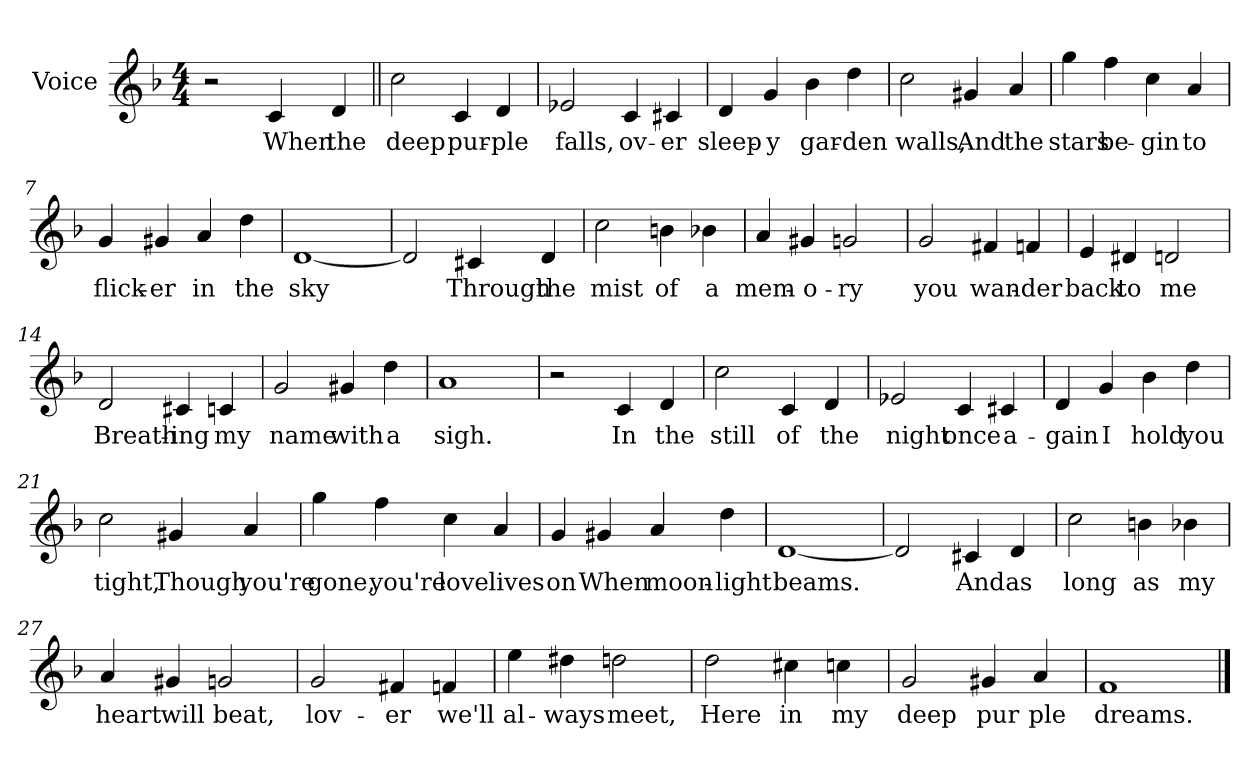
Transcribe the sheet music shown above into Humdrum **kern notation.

**kern	**text
*part1	*part1
*staff1	*staff1
*I"Voice	*
*clefG2	*
*k[b-]	*
*F:	*
*M4/4	*
=1	=1
2r	.
!	!LO:LY:b
4c/	When
!	!LO:LY:b
4d/	the
=2||	=2||
!	!LO:LY:b
2cc\	deep
!	!LO:LY:b
4c/	pur-
!	!LO:LY:b
4d/	-ple
=3	=3
!	!LO:LY:b
2e-X/	falls,
!	!LO:LY:b
4c/	ov-
!	!LO:LY:b
4c#X/	-er
=4	=4
!	!LO:LY:b
4d/	sleep-
!	!LO:LY:b
4g/	-y
!	!LO:LY:b
4b-\	gar-
!	!LO:LY:b
4dd\	-den
=5	=5
!	!LO:LY:b
2cc\	walls,
!	!LO:LY:b
4g#X/	And
!	!LO:LY:b
4a/	the
!!LO:LB:g=z
=6	=6
!	!LO:LY:b
4gg\	stars
!	!LO:LY:b
4ff\	be-
!	!LO:LY:b
4cc\	-gin
!	!LO:LY:b
4a/	to
=7	=7
!	!LO:LY:b
4g/	flick-
!	!LO:LY:b
4g#X/	-er
!	!LO:LY:b
4a/	in
!	!LO:LY:b
4dd\	the
=8	=8
!	!LO:LY:b
[1d	sky
=9	=9
2d/]	.
!	!LO:LY:b
4c#X/	Through
!	!LO:LY:b
4d/	the
=10	=10
!	!LO:LY:b
2cc\	mist
!	!LO:LY:b
4bn\	of
!	!LO:LY:b
4b-X\	a
=11	=11
!	!LO:LY:b
4a/	mem-
!	!LO:LY:b
4g#X/	-o-
!	!LO:LY:b
2gn/	-ry
!!LO:LB:g=z
=12	=12
!	!LO:LY:b
2g/	you
!	!LO:LY:b
4f#X/	wan-
!	!LO:LY:b
4fn/	-der
=13	=13
!	!LO:LY:b
4e/	back
!	!LO:LY:b
4d#X/	to
!	!LO:LY:b
2dn/	me
=14	=14
!	!LO:LY:b
2d/	Breath-
!	!LO:LY:b
4c#X/	-ing
!	!LO:LY:b
4cn/	my
=15	=15
!	!LO:LY:b
2g/	name
!	!LO:LY:b
4g#X/	with
!	!LO:LY:b
4dd\	a
=16	=16
!	!LO:LY:b
1a	sigh.
=17	=17
2r	.
!	!LO:LY:b
4c/	In
!	!LO:LY:b
4d/	the
!!LO:LB:g=z
=18	=18
!	!LO:LY:b
2cc\	still
!	!LO:LY:b
4c/	of
!	!LO:LY:b
4d/	the
=19	=19
!	!LO:LY:b
2e-X/	night
!	!LO:LY:b
4c/	once
!	!LO:LY:b
4c#X/	a-
=20	=20
!	!LO:LY:b
4d/	-gain
!	!LO:LY:b
4g/	I
!	!LO:LY:b
4b-\	hold
!	!LO:LY:b
4dd\	you
=21	=21
!	!LO:LY:b
2cc\	tight,
!	!LO:LY:b
4g#X/	Though
!	!LO:LY:b
4a/	you're
!!LO:LB:g=z
=22	=22
!	!LO:LY:b
4gg\	gone,
!	!LO:LY:b
4ff\	you're
!	!LO:LY:b
4cc\	love
!	!LO:LY:b
4a/	lives
=23	=23
!	!LO:LY:b
4g/	on
!	!LO:LY:b
4g#X/	When
!	!LO:LY:b
4a/	moon-
!	!LO:LY:b
4dd\	-light
=24	=24
!	!LO:LY:b
[1d	beams.
=25	=25
2d/]	.
!	!LO:LY:b
4c#X/	And
!	!LO:LY:b
4d/	as
=26	=26
!	!LO:LY:b
2cc\	long
!	!LO:LY:b
4bn\	as
!	!LO:LY:b
4b-X\	my
!!LO:LB:g=z
=27	=27
!	!LO:LY:b
4a/	heart
!	!LO:LY:b
4g#X/	will
!	!LO:LY:b
2gn/	beat,
=28	=28
!	!LO:LY:b
2g/	lov-
!	!LO:LY:b
4f#X/	-er
!	!LO:LY:b
4fn/	we'll
=29	=29
!	!LO:LY:b
4ee\	al-
!	!LO:LY:b
4dd#X\	-ways
!	!LO:LY:b
2ddn\	meet,
=30	=30
!	!LO:LY:b
2dd\	Here
!	!LO:LY:b
4cc#X\	in
!	!LO:LY:b
4ccn\	my
=31	=31
!	!LO:LY:b
2g/	deep
!	!LO:LY:b
4g#X/	pur
!	!LO:LY:b
4a/	ple
=32	=32
!	!LO:LY:b
1f	dreams.
==	==
*-	*-
